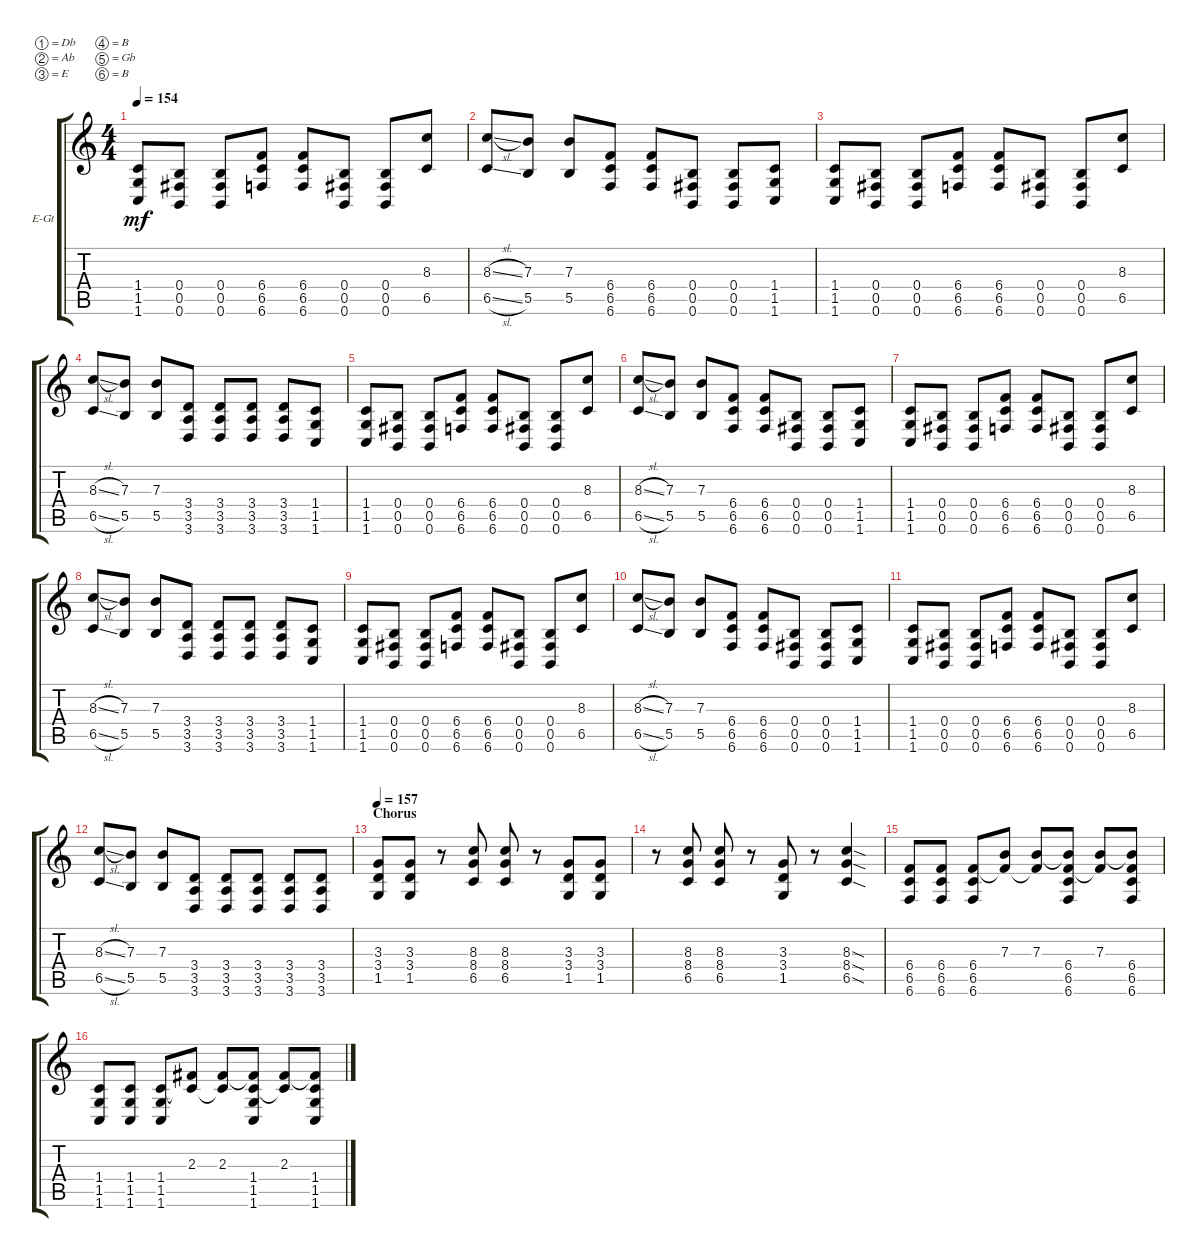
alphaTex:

\defaultSystemsLayout 4
\bracketExtendMode groupsimilarinstruments
\firstSystemTrackNameOrientation horizontal
\otherSystemsTrackNameOrientation horizontal
\track ("Electric Guitar 1" "E-Gt") {instrument distortionguitar}
\staff {score tabs}
\tuning (Db4 Ab3 E3 B2 Gb2 B1)
\ts (4 4)
\tempo 154
\clef g2
\ks c
(1.4 1.5 1.6).8{dy mf} (0.6 0.5 0.4).8 (0.5 0.6 0.4).8 (6.4 6.5 6.6).8 (6.4 6.5 6.6).8 (0.6 0.5 0.4).8 (0.5 0.6 0.4).8 (6.5 8.3).8 |
(6.5{sl} 8.3{sl}).8 (5.5 7.3).8 (5.5 7.3).8 (6.5 6.4 6.6).8 (6.6 6.4 6.5).8 (0.6 0.5 0.4).8 (0.4 0.5 0.6).8 (1.5 1.4 1.6).8 |
(1.4 1.5 1.6).8 (0.6 0.5 0.4).8 (0.5 0.6 0.4).8 (6.4 6.5 6.6).8 (6.4 6.5 6.6).8 (0.6 0.5 0.4).8 (0.5 0.6 0.4).8 (6.5 8.3).8 |
(6.5{sl} 8.3{sl}).8 (5.5 7.3).8 (5.5 7.3).8 (3.5 3.4 3.6).8 (3.6 3.4 3.5).8 (3.6 3.5 3.4).8 (3.4 3.5 3.6).8 (1.5 1.4 1.6).8 |
(1.4 1.5 1.6).8 (0.6 0.5 0.4).8 (0.5 0.6 0.4).8 (6.4 6.5 6.6).8 (6.4 6.5 6.6).8 (0.6 0.5 0.4).8 (0.5 0.6 0.4).8 (6.5 8.3).8 |
(6.5{sl} 8.3{sl}).8 (5.5 7.3).8 (5.5 7.3).8 (6.5 6.4 6.6).8 (6.6 6.4 6.5).8 (0.6 0.5 0.4).8 (0.4 0.5 0.6).8 (1.5 1.4 1.6).8 |
(1.4 1.5 1.6).8 (0.6 0.5 0.4).8 (0.5 0.6 0.4).8 (6.4 6.5 6.6).8 (6.4 6.5 6.6).8 (0.6 0.5 0.4).8 (0.5 0.6 0.4).8 (6.5 8.3).8 |
(6.5{sl} 8.3{sl}).8 (5.5 7.3).8 (5.5 7.3).8 (3.5 3.4 3.6).8 (3.6 3.4 3.5).8 (3.6 3.5 3.4).8 (3.4 3.5 3.6).8 (1.5 1.4 1.6).8 |
(1.4 1.5 1.6).8 (0.6 0.5 0.4).8 (0.5 0.6 0.4).8 (6.4 6.5 6.6).8 (6.4 6.5 6.6).8 (0.6 0.5 0.4).8 (0.5 0.6 0.4).8 (6.5 8.3).8 |
(6.5{sl} 8.3{sl}).8 (5.5 7.3).8 (5.5 7.3).8 (6.5 6.4 6.6).8 (6.6 6.4 6.5).8 (0.6 0.5 0.4).8 (0.4 0.5 0.6).8 (1.5 1.4 1.6).8 |
(1.4 1.5 1.6).8 (0.6 0.5 0.4).8 (0.5 0.6 0.4).8 (6.4 6.5 6.6).8 (6.4 6.5 6.6).8 (0.6 0.5 0.4).8 (0.5 0.6 0.4).8 (6.5 8.3).8 |
(6.5{sl} 8.3{sl}).8 (5.5 7.3).8 (5.5 7.3).8 (3.5 3.4 3.6).8 (3.6 3.4 3.5).8 (3.6 3.5 3.4).8 (3.4 3.5 3.6).8 (3.4 3.5 3.6).8 |
\section ("" "Chorus")
\tempo 157
(1.5 3.4 3.3).8 (1.5 3.4 3.3).8 r.8 (8.3 8.4 6.5).8 (8.3 8.4 6.5).8 r.8 (1.5 3.4 3.3).8 (1.5 3.4 3.3).8 |
r.8 (8.3 8.4 6.5).8 (8.3 8.4 6.5).8 r.8 (1.5 3.4 3.3).8 r.8 (8.3{sod} 8.4{sod} 6.5{sod}).4 |
(6.5 6.4 6.6).8 (6.5 6.4 6.6).8 (6.5 6.4 6.6).8 (7.3 6.4{t}).8 (7.3 6.4{t}).8 (6.4 6.6 6.5 7.3{t}).8 (7.3 6.4{t}).8 (6.4 6.6 6.5 7.3{t}).8 |
(1.5 1.6 1.4).8 (1.5 1.4 1.6).8 (1.5 1.4 1.6).8 (2.3 1.4{t}).8 (2.3 1.4{t}).8 (2.3{t} 1.4 1.6 1.5).8 (1.4{t} 2.3).8 (2.3{t} 1.4 1.5 1.6).8
